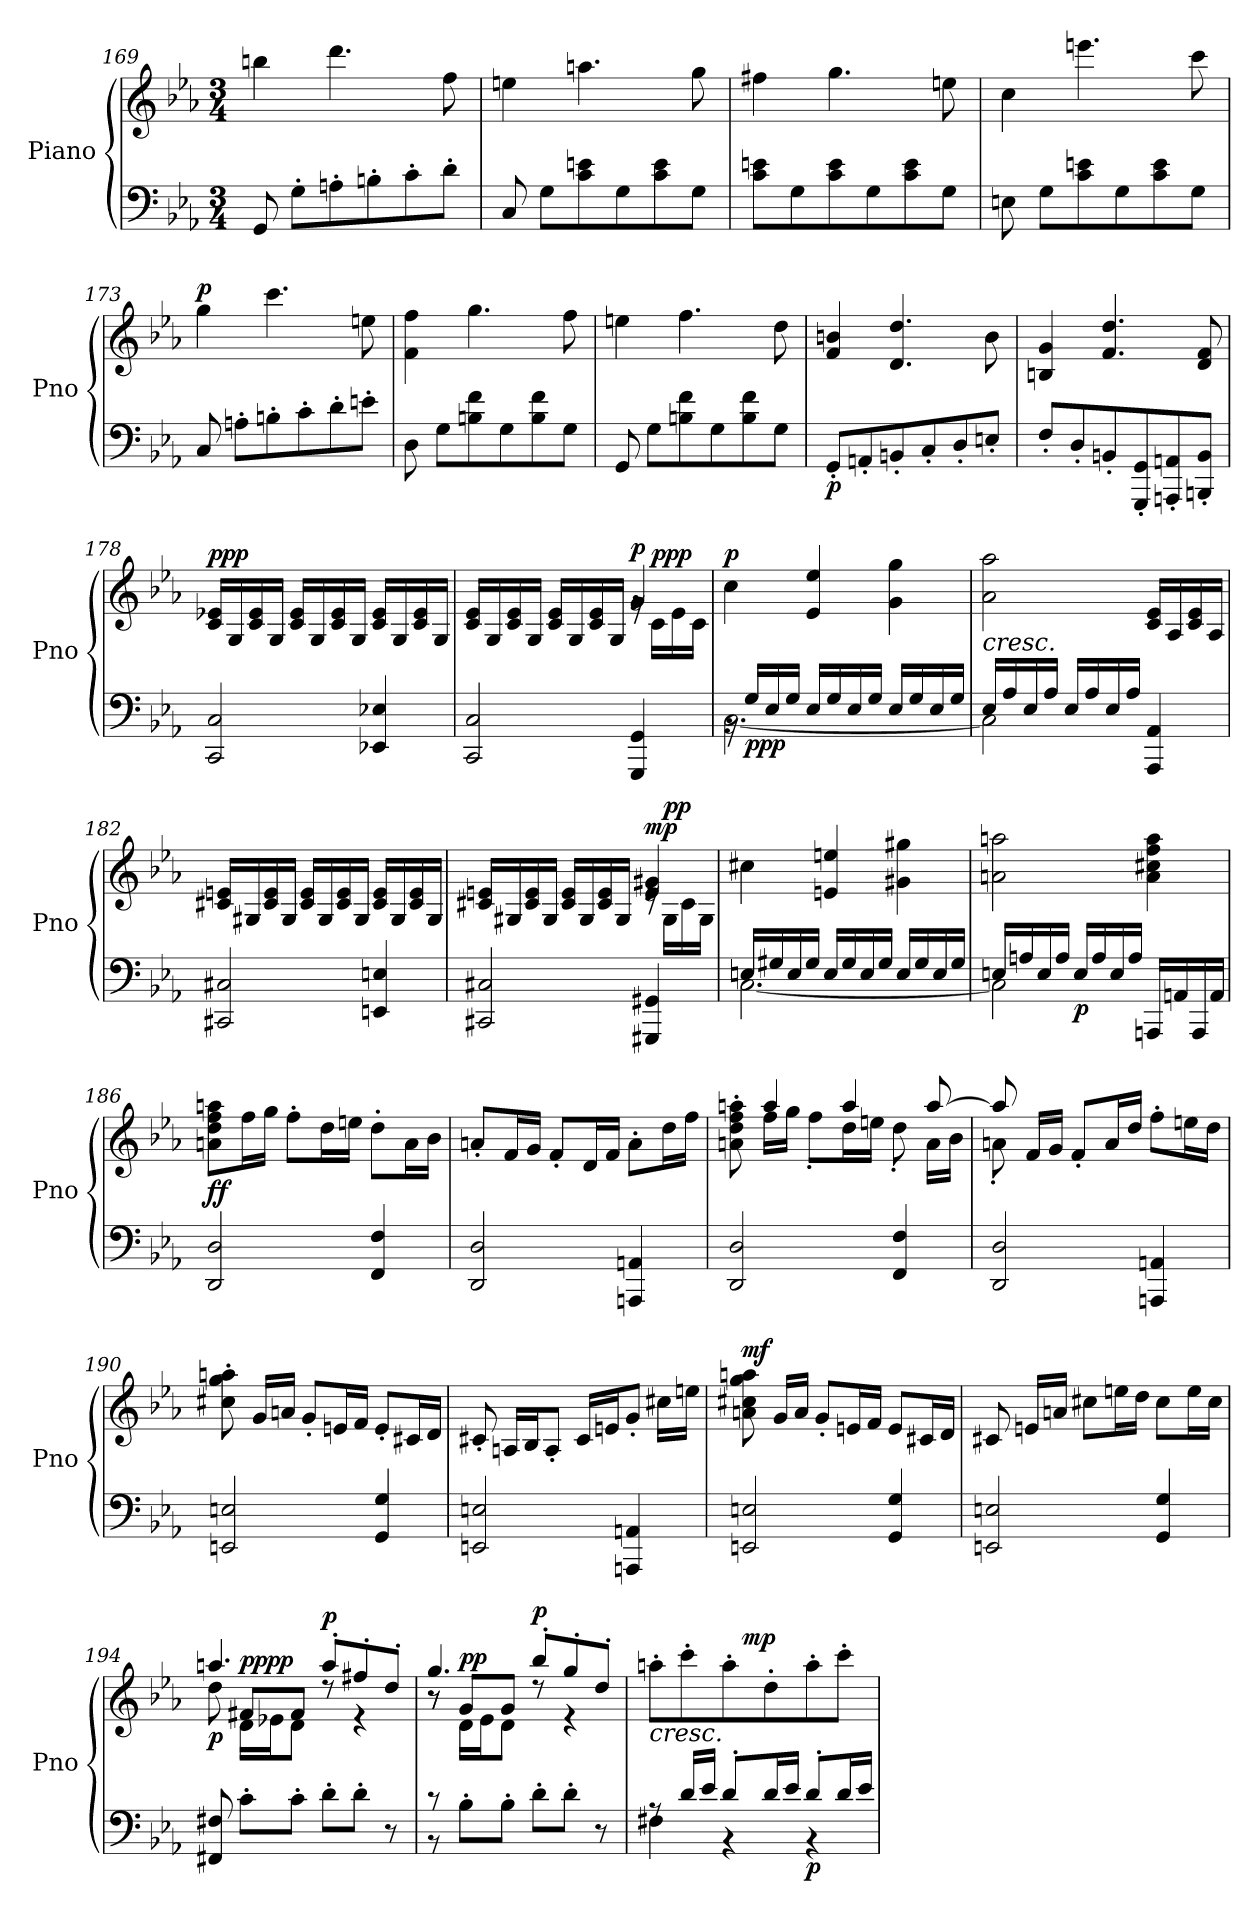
**kern	**kern	**dynam
*part1	*part1	*part1
*staff2	*staff1	*staff1/2
*I"Piano	*	*
*I'Pno	*	*
*clefF4	*clefG2	*
*k[b-e-a-]	*k[b-e-a-]	*
*M3/4	*M3/4	*
=169	=169	=169
8GG/	4bbn\	.
8G'\L	.	.
8An'\	4.ddd\	.
8Bn'\	.	.
8c'\	.	.
8d'\J	8ff\	.
=170	=170	=170
8C/	4een\	.
8G\L	.	.
8c\ 8en\	4.aan\	.
8G\	.	.
8c\ 8e\	.	.
8G\J	8gg\	.
=171	=171	=171
8c\ 8en\L	4ff#X\	.
8G\	.	.
8c\ 8e\	4.gg\	.
8G\	.	.
8c\ 8e\	.	.
8G\J	8een\	.
=172	=172	=172
8En\	4cc\	.
8G\L	.	.
8c\ 8en\	4.eeen\	.
8G\	.	.
8c\ 8e\	.	.
8G\J	8ccc\	.
!!LO:LB:g=z
=173	=173	=173
!	!	!LO:DY:a
8C/	4gg\	p
8An'\L	.	.
8Bn'\	4.ccc\	.
8c'\	.	.
8d'\	.	.
8en'\J	8een\	.
=174	=174	=174
8D\	4f\ 4ff\	.
8G\L	.	.
8Bn\ 8f\	4.gg\	.
8G\	.	.
8B\ 8f\	.	.
8G\J	8ff\	.
=175	=175	=175
8GG/	4een\	.
8G\L	.	.
8Bn\ 8f\	4.ff\	.
8G\	.	.
8B\ 8f\	.	.
8G\J	8dd\	.
=176	=176	=176
!	!	!LO:DY:b=2
8GG'/L	4f/ 4bn/	p
8AAn'/	.	.
8BBn'/	4.d/ 4.dd/	.
8C'/	.	.
8D'/	.	.
8En'/J	8b\	.
=177	=177	=177
8F'/L	4Bn/ 4g/	.
8D'/	.	.
8BBn'/	4.f/ 4.dd/	.
8GGG/' 8GG/'	.	.
8AAAn/' 8AAn/'	.	.
8BBBn/' 8BB/'J	8d/ 8f/	.
=178	=178	=178
!	!	!LO:DY:a
2CC/ 2C/	16c!/ 16e-X!/LL	ppp
.	16G!/	.
.	16c!/ 16e-!/	.
.	16G!/JJ	.
.	16c!/ 16e-!/LL	.
.	16G!/	.
.	16c!/ 16e-!/	.
.	16G!/JJ	.
4EE-X/ 4E-X/	16c!/ 16e-!/LL	.
.	16G!/	.
.	16c!/ 16e-!/	.
.	16G!/JJ	.
!!LO:LB:g=z
=179	=179	=179
*	*^	*
2CC/ 2C/	16c!/ 16e-!/LL	2ryy	.
.	16G!/	.	.
.	16c!/ 16e-!/	.	.
.	16G!/JJ	.	.
.	16c!/ 16e-!/LL	.	.
.	16G!/	.	.
.	16c!/ 16e-!/	.	.
.	16G!/JJ	.	.
!	!	!	!LO:DY:a
4GGG/ 4GG/	4g/	16rg	p
!	!	!	!LO:DY:a
.	.	16c!\LL	ppp
.	.	16e-!\	.
.	.	16c!\JJ	.
=180	=180	=180	=180
*^	*	*	*
!	!	!	!	!LO:DY:a
*	*	*v	*v	*
16rBB	[2.C\	4cc\	p
!	!	!	!LO:DY:b=2
16G!/LL	.	.	ppp
16E-!/	.	.	.
16G!/JJ	.	.	.
16E-!/LL	.	4e-/ 4ee-/	.
16G!/	.	.	.
16E-!/	.	.	.
16G!/JJ	.	.	.
16E-!/LL	.	4g\ 4gg\	.
16G!/	.	.	.
16E-!/	.	.	.
16G!/JJ	.	.	.
=181	=181	=181	=181
!LO:TX:a:i:t=cresc.	!	!	!
16E-!/LL	2C\]	2a-\ 2aa-\	.
16A-!/	.	.	.
16E-!/	.	.	.
16A-!/JJ	.	.	.
16E-!/LL	.	.	.
16A-!/	.	.	.
16E-!/	.	.	.
16A-!/JJ	.	.	.
!	!	!	!LO:DY:b=2
!	!	!	!LO:DY:n=1:a
4AAA-/ 4AA-/	4ryy	16c!/ 16e-!/LL	mp pp
.	.	16A-!/	.
.	.	16c!/ 16e-!/	.
.	.	16A-!/JJ	.
*v	*v	*	*
=182	=182	=182
2CC#X/ 2C#X/	16c#X!/ 16en!/LL	.
.	16G#X!/	.
.	16c#!/ 16e!/	.
.	16G#!/JJ	.
.	16c#!/ 16e!/LL	.
.	16G#!/	.
.	16c#!/ 16e!/	.
.	16G#!/JJ	.
4EEn/ 4En/	16c#!/ 16e!/LL	.
.	16G#!/	.
.	16c#!/ 16e!/	.
.	16G#!/JJ	.
!!LO:LB:g=z
=183	=183	=183
*	*^	*
2CC#X/ 2C#X/	16c#X!/ 16en!/LL	2ryy	.
.	16G#X!/	.	.
.	16c#!/ 16e!/	.	.
.	16G#!/JJ	.	.
.	16c#!/ 16e!/LL	.	.
.	16G#!/	.	.
.	16c#!/ 16e!/	.	.
.	16G#!/JJ	.	.
!	!	!	!LO:DY:a
4GGG#X/ 4GG#X/	4e/ 4g#X/	16re	mp
!	!	!	!LO:DY:a
.	.	16G#!\LL	pp
.	.	16c#!\	.
.	.	16G#!\JJ	.
=184	=184	=184	=184
*^	*	*	*
!	!	!	!	!LO:DY:b=2
!	!	!	!	!LO:DY:n=1:a
*	*	*v	*v	*
16En!/LL	[2.C\	4cc#X\	pp mp
16G#X!/	.	.	.
16E!/	.	.	.
16G#!/JJ	.	.	.
16E!/LL	.	4en/ 4een/	.
16G#!/	.	.	.
16E!/	.	.	.
16G#!/JJ	.	.	.
16E!/LL	.	4g#X\ 4gg#X\	.
16G#!/	.	.	.
16E!/	.	.	.
16G#!/JJ	.	.	.
=185	=185	=185	=185
16En!/LL	2C\]	2an\ 2aan\	.
16An!/	.	.	.
16E!/	.	.	.
16A!/JJ	.	.	.
!	!	!	!LO:DY:b=2
16E!/LL	.	.	p
16A!/	.	.	.
16E!/	.	.	.
16A!/JJ	.	.	.
!	!	!	!LO:DY:a=2
!	!	!	!LO:DY:n=1:a
16AAAn!/LL	4ryy	4a\ 4cc#X\ 4ff\ 4aa\	mp mf
16AAn!/	.	.	.
16AAA!/	.	.	.
16AA!/JJ	.	.	.
*v	*v	*	*
=186	=186	=186
!	!	!LO:DY:a=2
2DD/ 2D/	8an\ 8dd\ 8ff\ 8aan\L	ff
.	16ff\L	.
.	16gg\JJ	.
.	8ff'\L	.
.	16dd\L	.
.	16een\JJ	.
4FF/ 4F/	8dd'\L	.
.	16a\L	.
.	16b-\JJ	.
!!LO:LB:g=z
=187	=187	=187
2DD/ 2D/	8an'/L	.
.	16f/L	.
.	16g/JJ	.
.	8f'/L	.
.	16d/L	.
.	16f/JJ	.
4AAAn/ 4AAn/	8a'\L	.
.	16dd\L	.
.	16ff\JJ	.
=188	=188	=188
*	*^	*
2DD/ 2D/	8an\' 8dd\' 8ff\' 8aan\'	8ryy	.
.	4aa/	16ff\LL	.
.	.	16gg\JJ	.
.	.	8ff'\L	.
.	4aa/	16dd\L	.
.	.	16een\JJ	.
4FF/ 4F/	.	8dd'\	.
.	[8aa/	16a\LL	.
.	.	16b-\JJ	.
=189	=189	=189	=189
2DD/ 2D/	8aa/]	8an'\	.
.	16f/LL	2ryy	.
.	16g/JJ	.	.
.	8f'/L	.	.
.	16a/L	.	.
.	16dd/JJ	.	.
4AAAn/ 4AAn/	8ff'\L	.	.
.	16een\L	8ryy	.
.	16dd\JJ	.	.
*	*v	*v	*
=190	=190	=190
2EEn/ 2En/	8cc#X\' 8gg\' 8aan\'	.
.	16g/LL	.
.	16an/JJ	.
.	8g'/L	.
.	16en/L	.
.	16f/JJ	.
4GG/ 4G/	8e'/L	.
.	16c#X/L	.
.	16d/JJ	.
!!LO:PB:g=z
=191	=191	=191
2EEn/ 2En/	8c#X'/	.
.	16An/LL	.
.	16B-/J	.
.	8A'/J	.
.	16c#/LL	.
.	16en/J	.
4AAAn/ 4AAn/	8g'/J	.
.	16cc#X\LL	.
.	16een\JJ	.
=192	=192	=192
!	!	!LO:DY:a
2EEn/ 2En/	8an\ 8cc#X\ 8gg\ 8aan\	mf
.	16g/LL	.
.	16a/JJ	.
.	8g'/L	.
.	16en/L	.
.	16f/JJ	.
4GG/ 4G/	8e/L	.
.	16c#X/L	.
.	16d/JJ	.
=193	=193	=193
2EEn/ 2En/	8c#X/	.
.	16en/LL	.
.	16an/JJ	.
.	8cc#X\L	.
.	16een\L	.
.	16dd\JJ	.
4GG/ 4G/	8cc#\L	.
.	16ee\L	.
.	16cc#\JJ	.
=194	=194	=194
*	*^	*
*	*	*^	*
!	!	!	!	!LO:DY:b
8FF#X/ 8F#X/	4.aan/	8dd\	8ryy	p
!	!	!	!	!LO:DY:b=2
!	!	!	!	!LO:DY:n=1:a
8c'\L	.	8f#X'/L	16d\LL	pp pp
.	.	.	16e-X\J	.
8c'\J	.	8f#'/J	8d\J	.
!	!	!	!	!LO:DY:n=2:a
8d'\L	8aa'/L	8rdd	4.ryy	p
8d'\J	8ff#X'/	4r	.	.
8r	8dd'/J	.	.	.
!!LO:LB:g=z	!!	!!
=195	=195	=195	=195	=195
*^	*	*	*	*
8r	8r	4.gg/	8r	8r	.
!	!	!	!	!	!LO:DY:a
8B-'\L	2ryy	.	8g'/L	16d\LL	pp
.	.	.	.	16e-\J	.
8B-'\J	.	.	8g'/J	8d\J	.
!	!	!	!	!	!LO:DY:a
8d'\L	.	8bb-'/L	8rdd	4.ryy	p
8d'\J	.	8gg'/	4r	.	.
8r	8ryy	8dd'/J	.	.	.
*	*	*	*v	*v	*
=196	=196	=196	=196	=196
!LO:TX:a:i:t=cresc.	!	!	!	!
8rA	4F#X\	8aan'\L	4ryy	.
16d/LL	.	8ccc'\	.	.
16e-/JJ	.	.	.	.
8d'/L	4r	8aa'\	16ryy	.
!	!	!	!	!LO:DY:a
.	.	.	4..ryy	mp
16d/L	.	8dd'\	.	.
16e-/JJ	.	.	.	.
!	!	!	!	!LO:DY:b=2
8d'/L	4r	8aa'\	.	p
16d/L	.	8ccc'\J	.	.
16e-/JJ	.	.	.	.
*v	*v	*	*	*
*	*v	*v	*
=	=	=
*-	*-	*-
